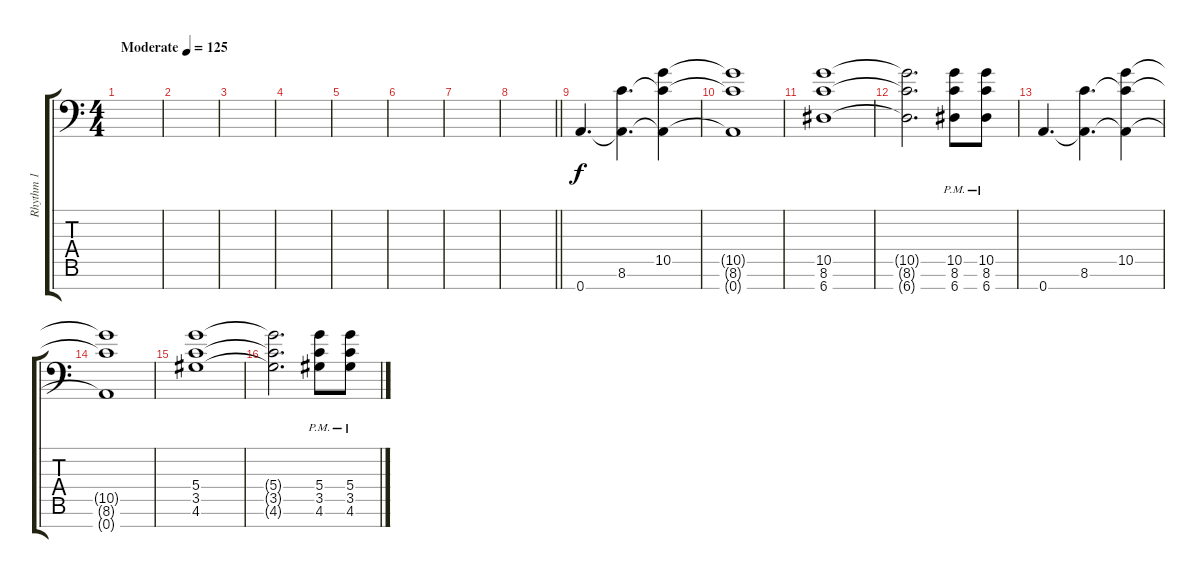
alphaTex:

\track ("Rhythm 1" "Rhythm 1") {instrument distortionguitar}
\staff {score tabs}
\tuning (E4 B3 G3 D3 A2 E2 A1) {hide}
\ts (4 4)
\tempo (125 "Moderate")
\clef f4
\ks c
|
|
|
|
|
|
|
\barLineRight lightlight
|
0.7.4{d} (8.6 0.7{t}).4{d} (10.5 8.6{t} 0.7{t}).4 |
(10.5{t} 8.6{t} 0.7{t}).1 |
(10.5 8.6 6.7).1 |
(10.5{t} 8.6{t} 6.7{t}).2{d} (10.5{pm} 8.6{pm} 6.7{pm}).8 (10.5{pm} 8.6{pm} 6.7{pm}).8 |
0.7.4{d} (8.6 0.7{t}).4{d} (10.5 8.6{t} 0.7{t}).4 |
(10.5{t} 8.6{t} 0.7{t}).1 |
(5.4 3.5 4.6).1 |
(5.4{t} 3.5{t} 4.6{t}).2{d} (5.4{pm} 3.5{pm} 4.6{pm}).8 (5.4{pm} 3.5{pm} 4.6{pm}).8
